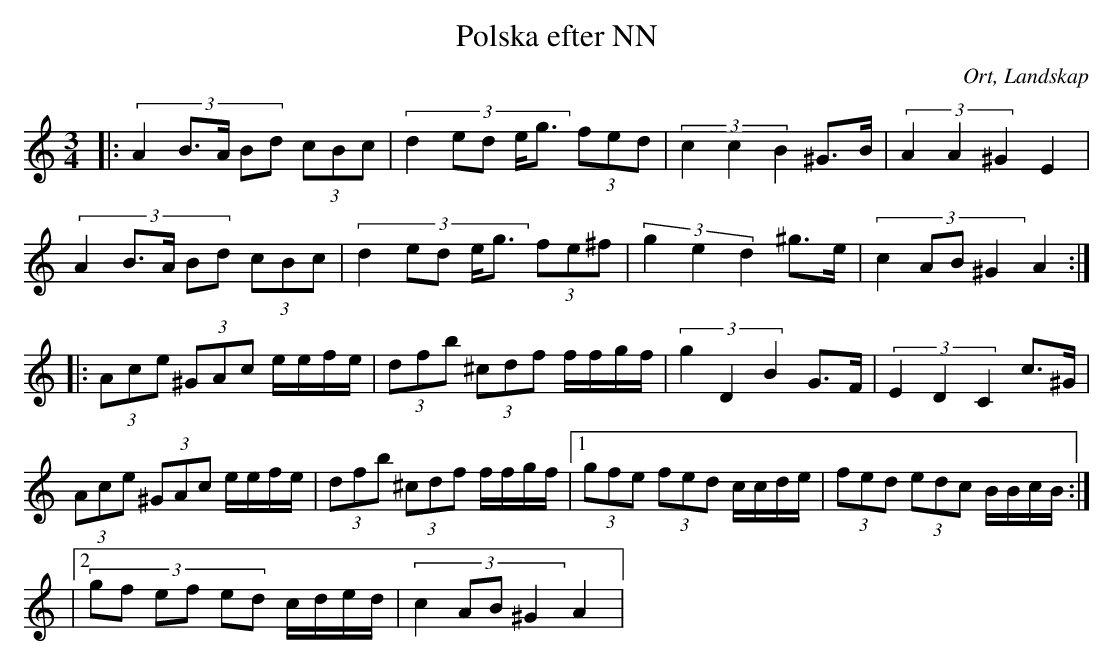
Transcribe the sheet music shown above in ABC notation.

X:1
T:Polska efter NN
O:Ort, Landskap
M:3/4
L:1/8
K:C
|: (3:2:5 A2 B>A Bd (3cBc| (3:2:5 d2 ed e<g (3fed|(3:2:3 c2 c2 B2 ^G>B|(3:2:3 A2 A2 ^G2 E2|
(3:2:5 A2 B>A Bd (3cBc| (3:2:5 d2 ed e<g (3fe^f|(3:2:3 g2 e2 d2 ^g>e|(3:2:4 c2 AB ^G2 A2:|
|: (3Ace (3^GAc e/e/f/e/| (3 dfb (3^cdf f/f/g/f/|(3:2:3 g2 D2 B2 G>F|(3:2:3 E2 D2 C2 c>^G |
(3 Ace (3^GAc e/e/f/e/| (3 dfb (3^cdf f/f/g/f/|1(3gfe (3fed c/c/d/e/|(3fed (3edc B/B/c/B/:|
|2(3:2:6 gf ef ed c/d/e/d/|(3:2:4 c2 AB ^G2 A2|
